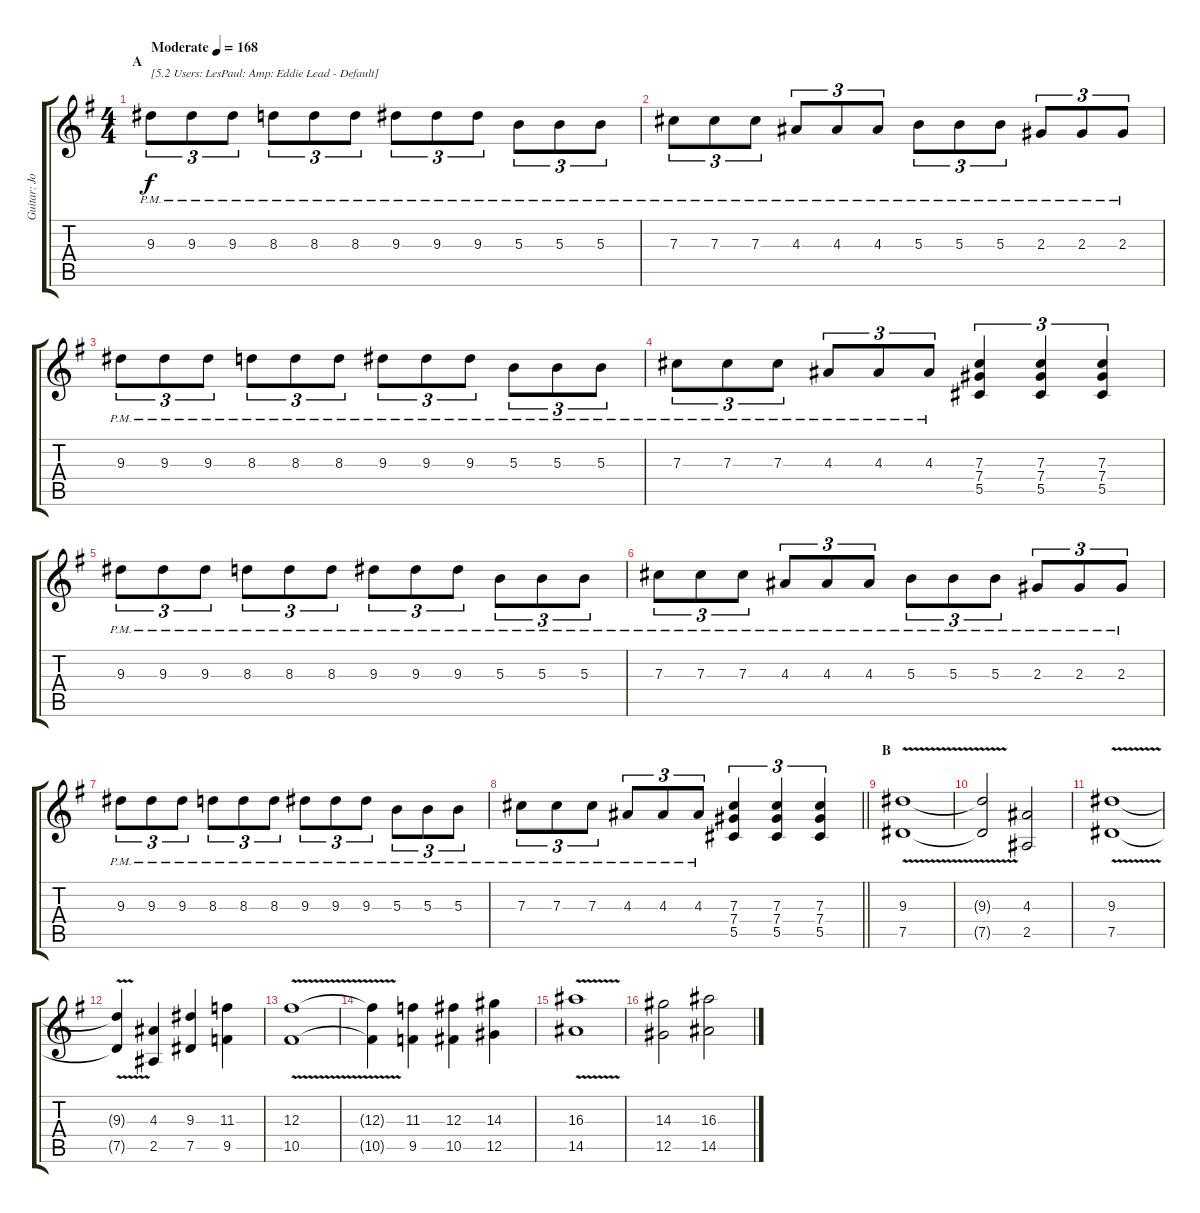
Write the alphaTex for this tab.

\track ("Guitar: Jon" "Guitar: Jo") {instrument distortionguitar}
\staff {score tabs}
\tuning (Eb4 Bb3 Gb3 Db3 Ab2 Eb2) {hide}
\ts (4 4)
\section ("" "A")
\tempo (168 "Moderate")
\clef g2
\ks g
9.3{pm}.8{tu (3 2) txt "[5.2 Users: LesPaul: Amp: Eddie Lead - Default]" dy f instrument distortionguitar} 9.3{pm}.8{tu (3 2)} 9.3{pm}.8{tu (3 2)} 8.3{pm}.8{tu (3 2)} 8.3{pm}.8{tu (3 2)} 8.3{pm}.8{tu (3 2)} 9.3{pm}.8{tu (3 2)} 9.3{pm}.8{tu (3 2)} 9.3{pm}.8{tu (3 2)} 5.3{pm}.8{tu (3 2)} 5.3{pm}.8{tu (3 2)} 5.3{pm}.8{tu (3 2)} |
7.3{pm}.8{tu (3 2)} 7.3{pm}.8{tu (3 2)} 7.3{pm}.8{tu (3 2)} 4.3{pm}.8{tu (3 2)} 4.3{pm}.8{tu (3 2)} 4.3{pm}.8{tu (3 2)} 5.3{pm}.8{tu (3 2)} 5.3{pm}.8{tu (3 2)} 5.3{pm}.8{tu (3 2)} 2.3{pm}.8{tu (3 2)} 2.3{pm}.8{tu (3 2)} 2.3{pm}.8{tu (3 2)} |
9.3{pm}.8{tu (3 2)} 9.3{pm}.8{tu (3 2)} 9.3{pm}.8{tu (3 2)} 8.3{pm}.8{tu (3 2)} 8.3{pm}.8{tu (3 2)} 8.3{pm}.8{tu (3 2)} 9.3{pm}.8{tu (3 2)} 9.3{pm}.8{tu (3 2)} 9.3{pm}.8{tu (3 2)} 5.3{pm}.8{tu (3 2)} 5.3{pm}.8{tu (3 2)} 5.3{pm}.8{tu (3 2)} |
7.3{pm}.8{tu (3 2)} 7.3{pm}.8{tu (3 2)} 7.3{pm}.8{tu (3 2)} 4.3{pm}.8{tu (3 2)} 4.3{pm}.8{tu (3 2)} 4.3{pm}.8{tu (3 2)} (7.3 7.4 5.5).4{tu (3 2)} (7.3 7.4 5.5).4{tu (3 2)} (7.3 7.4 5.5).4{tu (3 2)} |
9.3{pm}.8{tu (3 2)} 9.3{pm}.8{tu (3 2)} 9.3{pm}.8{tu (3 2)} 8.3{pm}.8{tu (3 2)} 8.3{pm}.8{tu (3 2)} 8.3{pm}.8{tu (3 2)} 9.3{pm}.8{tu (3 2)} 9.3{pm}.8{tu (3 2)} 9.3{pm}.8{tu (3 2)} 5.3{pm}.8{tu (3 2)} 5.3{pm}.8{tu (3 2)} 5.3{pm}.8{tu (3 2)} |
7.3{pm}.8{tu (3 2)} 7.3{pm}.8{tu (3 2)} 7.3{pm}.8{tu (3 2)} 4.3{pm}.8{tu (3 2)} 4.3{pm}.8{tu (3 2)} 4.3{pm}.8{tu (3 2)} 5.3{pm}.8{tu (3 2)} 5.3{pm}.8{tu (3 2)} 5.3{pm}.8{tu (3 2)} 2.3{pm}.8{tu (3 2)} 2.3{pm}.8{tu (3 2)} 2.3{pm}.8{tu (3 2)} |
9.3{pm}.8{tu (3 2)} 9.3{pm}.8{tu (3 2)} 9.3{pm}.8{tu (3 2)} 8.3{pm}.8{tu (3 2)} 8.3{pm}.8{tu (3 2)} 8.3{pm}.8{tu (3 2)} 9.3{pm}.8{tu (3 2)} 9.3{pm}.8{tu (3 2)} 9.3{pm}.8{tu (3 2)} 5.3{pm}.8{tu (3 2)} 5.3{pm}.8{tu (3 2)} 5.3{pm}.8{tu (3 2)} |
\barLineRight lightlight
7.3{pm}.8{tu (3 2)} 7.3{pm}.8{tu (3 2)} 7.3{pm}.8{tu (3 2)} 4.3{pm}.8{tu (3 2)} 4.3{pm}.8{tu (3 2)} 4.3{pm}.8{tu (3 2)} (7.3 7.4 5.5).4{tu (3 2)} (7.3 7.4 5.5).4{tu (3 2)} (7.3 7.4 5.5).4{tu (3 2)} |
\section ("" "B")
(9.3{v} 7.5{v}).1 |
(9.3{t} 7.5{t}).2 (4.3 2.5).2 |
(9.3{v} 7.5{v}).1 |
(9.3{t} 7.5{t}).4 (4.3 2.5).4 (9.3 7.5).4 (11.3 9.5).4 |
(12.3{v} 10.5{v}).1 |
(12.3{t} 10.5{t}).4 (11.3 9.5).4 (12.3 10.5).4 (14.3 12.5).4 |
(16.3{v} 14.5{v}).1 |
(14.3 12.5).2 (16.3 14.5).2
